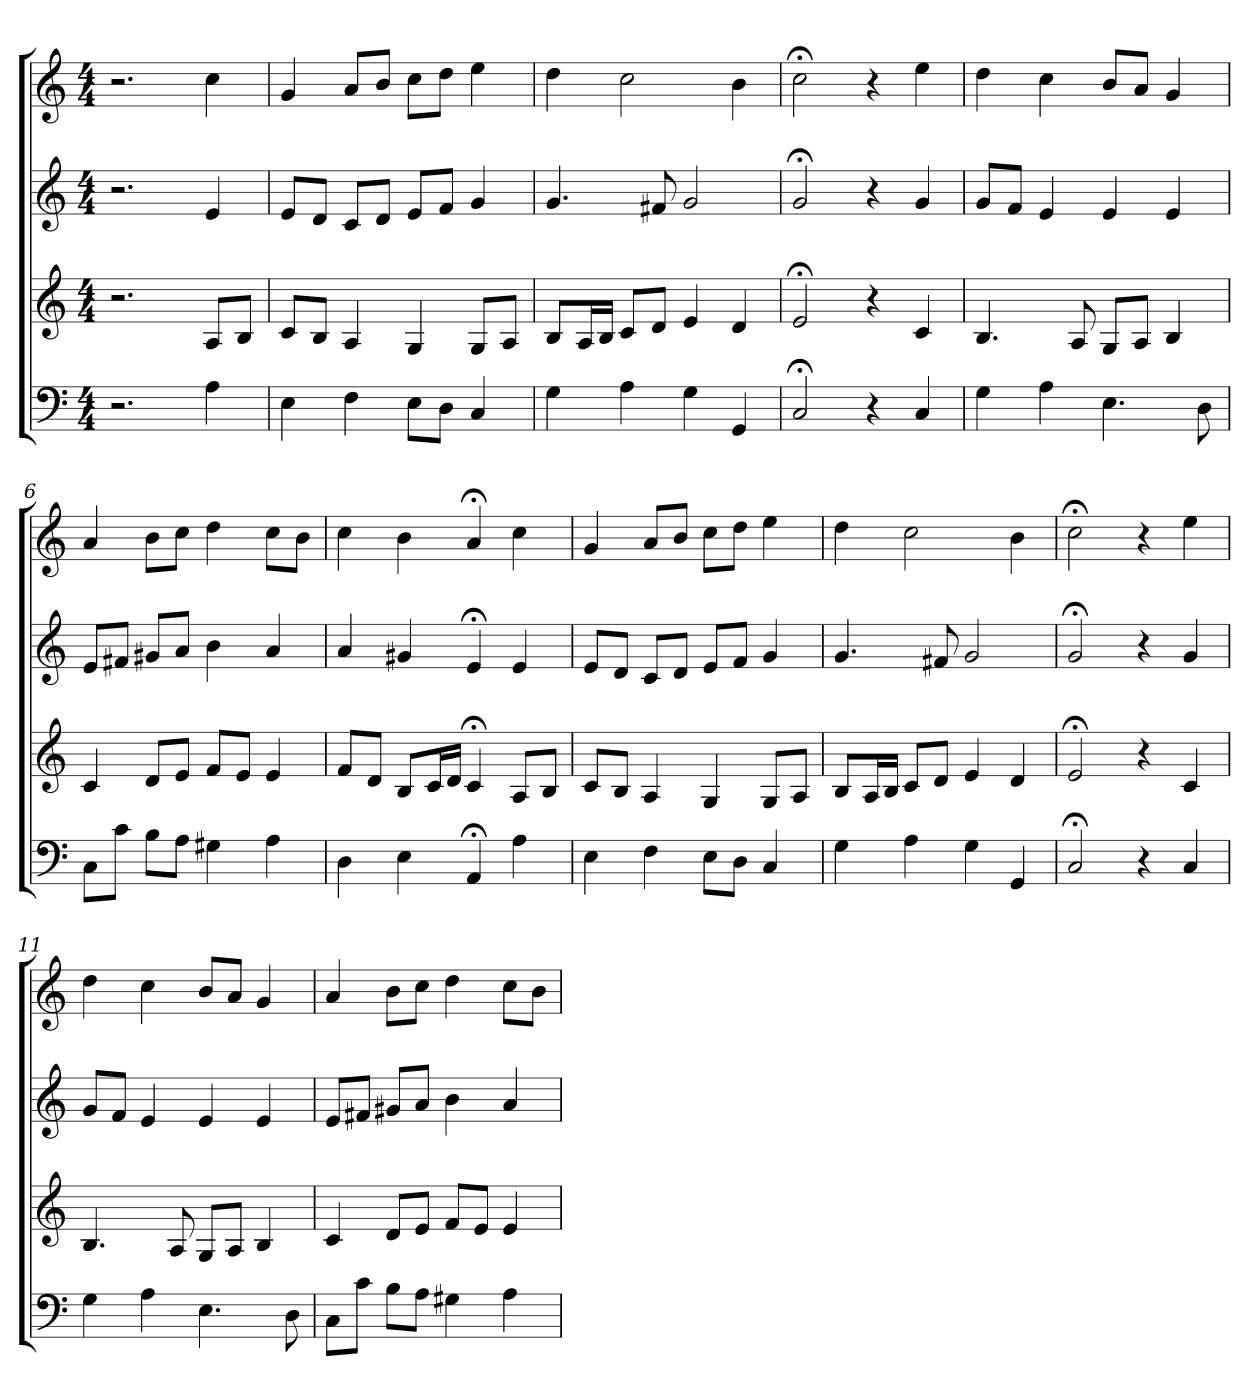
**kern	**kern	**kern	**kern
*part4	*part3	*part2	*part1
*staff4	*staff3	*staff2	*staff1
*clefF4	*clefG2	*clefG2	*clefG2
*M4/4	*M4/4	*M4/4	*M4/4
=1	=1	=1	=1
2.r	2.r	2.r	2.r
4A	8A/L	4e	4cc
.	8B/J	.	.
=2	=2	=2	=2
4E	8c/L	8e/L	4g
.	8B/J	8d/J	.
4F	4A	8c/L	8a/L
.	.	8d/J	8b/J
8E\L	4G	8e/L	8cc\L
8D\J	.	8f/J	8dd\J
4C	8G/L	4g	4ee
.	8A/J	.	.
=3	=3	=3	=3
4G	8B/L	4.g	4dd
.	16A/L	.	.
.	16B/JJ	.	.
4A	8c/L	.	2cc
.	8d/J	8f#X	.
4G	4e	2g	.
4GG	4d	.	4b
=4	=4	=4	=4
2C;<	2e;<	2g;<	2cc;<
4r	4r	4r	4r
4C	4c	4g	4ee
=5	=5	=5	=5
4G	4.B	8g/L	4dd
.	.	8f/J	.
4A	.	4e	4cc
.	8A	.	.
4.E	8G/L	4e	8b/L
.	8A/J	.	8a/J
.	4B	4e	4g
8D	.	.	.
=6	=6	=6	=6
8C\L	4c	8e/L	4a
8c\J	.	8f#X/J	.
8B\L	8d/L	8g#X/L	8b\L
8A\J	8e/J	8a/J	8cc\J
4G#X	8f/L	4b	4dd
.	8e/J	.	.
4A	4e	4a	8cc\L
.	.	.	8b\J
=7	=7	=7	=7
4D	8f/L	4a	4cc
.	8d/J	.	.
4E	8B/L	4g#X	4b
.	16c/L	.	.
.	16d/JJ	.	.
4AA;<	4c;<	4e;<	4a;<
4A	8A/L	4e	4cc
.	8B/J	.	.
=8	=8	=8	=8
4E	8c/L	8e/L	4g
.	8B/J	8d/J	.
4F	4A	8c/L	8a/L
.	.	8d/J	8b/J
8E\L	4G	8e/L	8cc\L
8D\J	.	8f/J	8dd\J
4C	8G/L	4g	4ee
.	8A/J	.	.
=9	=9	=9	=9
4G	8B/L	4.g	4dd
.	16A/L	.	.
.	16B/JJ	.	.
4A	8c/L	.	2cc
.	8d/J	8f#X	.
4G	4e	2g	.
4GG	4d	.	4b
=10	=10	=10	=10
2C;<	2e;<	2g;<	2cc;<
4r	4r	4r	4r
4C	4c	4g	4ee
=11	=11	=11	=11
4G	4.B	8g/L	4dd
.	.	8f/J	.
4A	.	4e	4cc
.	8A	.	.
4.E	8G/L	4e	8b/L
.	8A/J	.	8a/J
.	4B	4e	4g
8D	.	.	.
=12	=12	=12	=12
8C\L	4c	8e/L	4a
8c\J	.	8f#X/J	.
8B\L	8d/L	8g#X/L	8b\L
8A\J	8e/J	8a/J	8cc\J
4G#X	8f/L	4b	4dd
.	8e/J	.	.
4A	4e	4a	8cc\L
.	.	.	8b\J
=	=	=	=
*-	*-	*-	*-
